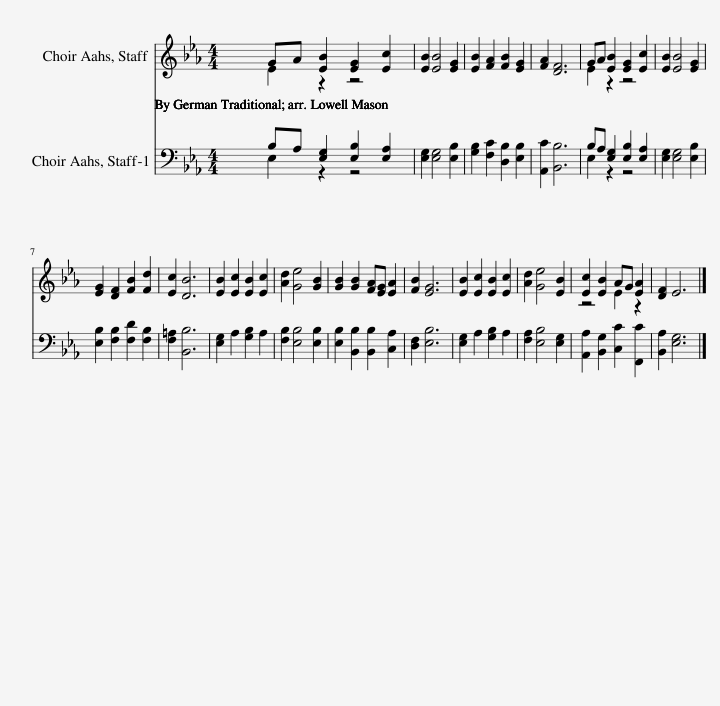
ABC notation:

X:1
%%score ( 1 2 ) ( 3 4 )
L:1/8
M:4/4
I:linebreak $
K:Eb
V:1 treble
V:2 treble
V:3 bass
V:4 bass
V:1
 GA [EB]2 [EG]2 [Ec]2 | [EB]2 [EB]4 [EG]2 | [EB]2 [FA]2 [FB]2 [EG]2 | [FA]2 [DF]6 | GA [EB]2 [EG]2 [Ec]2 | %5
 [EB]2 [EB]4 [EG]2 |$ [EG]2 [DF]2 [FB]2 [Fd]2 | [Ec]2 [DB]6 | [EB]2 [Ec]2 [EB]2 [Ec]2 | [Ad]2 [Ge]4 [GB]2 | %10
 [GB]2 [GB]2 [FA][EG] [EA]2 | [FB]2 [EG]6 | [EB]2 [Ec]2 [EB]2 [Ec]2 | [Ad]2 [Ge]4 [EB]2 | [Ec]2 [EB]2 AG [EA]2 | %15
 [DF]2 E6 |] %16
V:2
 E2 z2 z4 | x8 | x8 | x8 | E2 z2 z4 | %5
 x8 |$ x8 | x8 | x8 | x8 | %10
 x8 | x8 | x8 | x8 | z4 E2 z2 | %15
 x8 |] %16
V:3
 B,A, [E,G,]2 [E,B,]2 [E,A,]2 | [E,G,]2 [E,G,]4 [E,B,]2 | [G,B,]2 [F,C]2 [D,B,]2 [E,B,]2 | [A,,C]2 [B,,B,]6 | B,A, [E,G,]2 [E,B,]2 [E,A,]2 | %5
 [E,G,]2 [E,G,]4 [E,B,]2 |$ [E,B,]2 [F,B,]2 [F,D]2 [F,B,]2 | [F,=A,]2 [B,,B,]6 | [E,G,]2 A,2 [G,B,]2 A,2 | [F,B,]2 [E,B,]4 [E,B,]2 | %10
 [E,B,]2 [B,,B,]2 [B,,B,]2 [C,A,]2 | [D,F,]2 [E,B,]6 | [E,G,]2 A,2 [G,B,]2 A,2 | [F,A,]2 [E,B,]4 [E,G,]2 | [A,,A,]2 [B,,G,]2 [C,C]2 [F,,C]2 | %15
 [B,,A,]2 [E,G,]6 |] %16
V:4
 E,2 z2 z4 | x8 | x8 | x8 | E,2 z2 z4 | %5
 x8 |$ x8 | x8 | x8 | x8 | %10
 x8 | x8 | x8 | x8 | x8 | %15
 x8 |] %16
